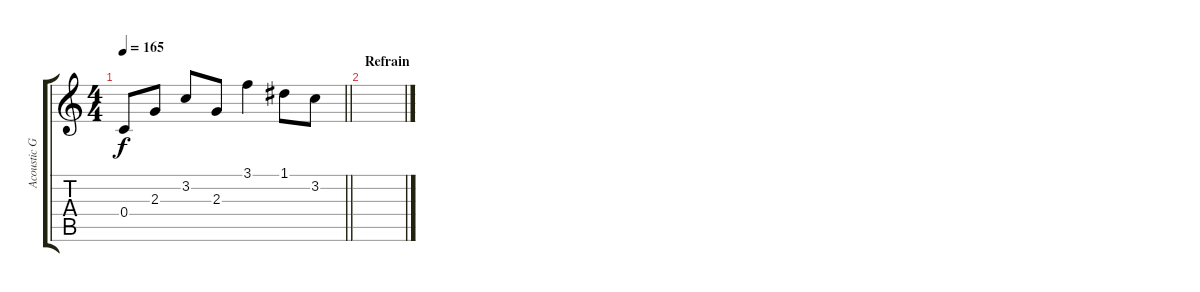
\track ("Acoustic Guitar" "Acoustic G") {instrument electricguitarclean}
\staff {score tabs}
\tuning (D4 A3 F3 C3 G2 C2) {hide}
\ts (4 4)
\tempo 165
\clef g2
\barLineRight lightlight
\ks c
0.4.8{dy f} 2.3.8 3.2.8 2.3.8 3.1.4 1.1.8 3.2.8 |
\section ("" "Refrain")
